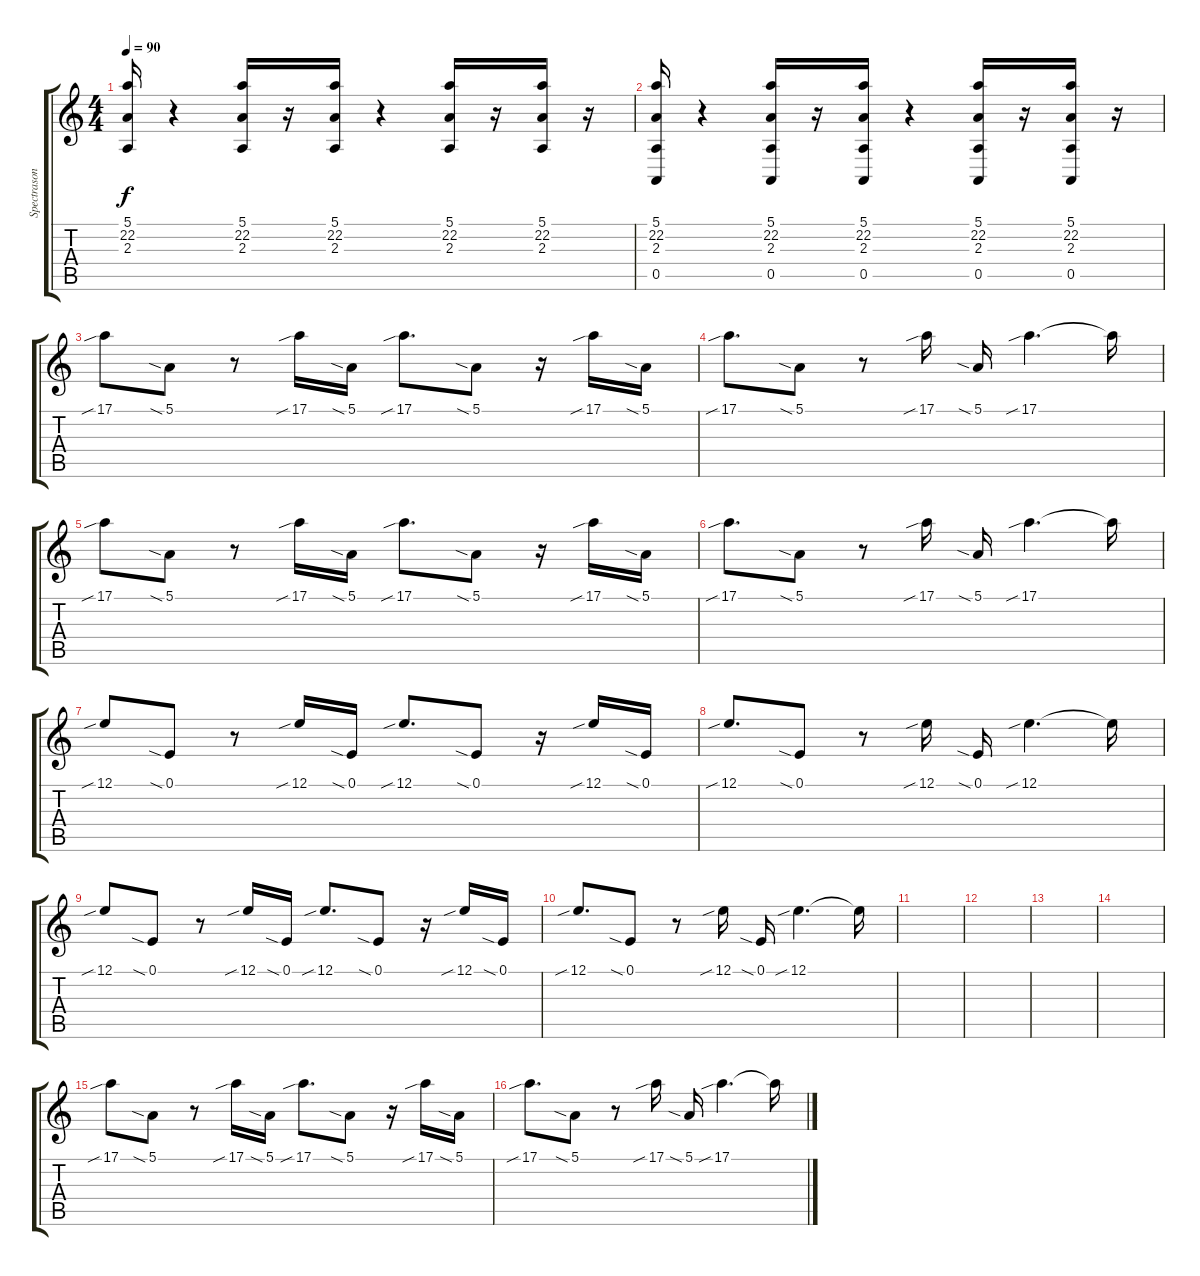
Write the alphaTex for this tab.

\track ("Spectrasonics Omnisphere" "Spectrason") {instrument fx8scifi}
\staff {score tabs}
\tuning (E4 B3 G3 D3 A2 E2) {hide}
\ts (4 4)
\tempo 90
\clef g2
\ks c
(5.1 22.2 2.3).16{dy f} r.4 (5.1 22.2 2.3).16 r.16 (5.1 22.2 2.3).16 r.4 (5.1 22.2 2.3).16 r.16 (5.1 22.2 2.3).16 r.16 |
(5.1 22.2 2.3 0.5).16 r.4 (5.1 22.2 2.3 0.5).16 r.16 (5.1 22.2 2.3 0.5).16 r.4 (5.1 22.2 2.3 0.5).16 r.16 (5.1 22.2 2.3 0.5).16 r.16 |
17.1{sib}.8{volume 11 instrument lead2sawtooth} 5.1{sia}.8 r.8 17.1{sib}.16{volume 11 instrument lead2sawtooth} 5.1{sia}.16 17.1{sib}.8{d volume 11 instrument lead2sawtooth} 5.1{sia}.8 r.16 17.1{sib}.16{volume 11 instrument lead2sawtooth} 5.1{sia}.16 |
17.1{sib}.8{d volume 11 instrument lead2sawtooth} 5.1{sia}.8 r.8 17.1{sib}.16{volume 11 instrument lead2sawtooth} 5.1{sia}.16 17.1{sib}.4{d volume 11 instrument lead2sawtooth} 17.1{t}.16 |
17.1{sib}.8{volume 11 instrument lead2sawtooth} 5.1{sia}.8 r.8 17.1{sib}.16{volume 11 instrument lead2sawtooth} 5.1{sia}.16 17.1{sib}.8{d volume 11 instrument lead2sawtooth} 5.1{sia}.8 r.16 17.1{sib}.16{volume 11 instrument lead2sawtooth} 5.1{sia}.16 |
17.1{sib}.8{d volume 11 instrument lead2sawtooth} 5.1{sia}.8 r.8 17.1{sib}.16{volume 11 instrument lead2sawtooth} 5.1{sia}.16 17.1{sib}.4{d volume 11 instrument lead2sawtooth} 17.1{t}.16 |
12.1{sib}.8{volume 11 instrument lead2sawtooth} 0.1{sia}.8 r.8 12.1{sib}.16{volume 11 instrument lead2sawtooth} 0.1{sia}.16 12.1{sib}.8{d volume 11 instrument lead2sawtooth} 0.1{sia}.8 r.16 12.1{sib}.16{volume 11 instrument lead2sawtooth} 0.1{sia}.16 |
12.1{sib}.8{d volume 11 instrument lead2sawtooth} 0.1{sia}.8 r.8 12.1{sib}.16{volume 11 instrument lead2sawtooth} 0.1{sia}.16 12.1{sib}.4{d volume 11 instrument lead2sawtooth} 12.1{t}.16 |
12.1{sib}.8{volume 11 instrument lead2sawtooth} 0.1{sia}.8 r.8 12.1{sib}.16{volume 11 instrument lead2sawtooth} 0.1{sia}.16 12.1{sib}.8{d volume 11 instrument lead2sawtooth} 0.1{sia}.8 r.16 12.1{sib}.16{volume 11 instrument lead2sawtooth} 0.1{sia}.16 |
12.1{sib}.8{d volume 11 instrument lead2sawtooth} 0.1{sia}.8 r.8 12.1{sib}.16{volume 11 instrument lead2sawtooth} 0.1{sia}.16 12.1{sib}.4{d volume 11 instrument lead2sawtooth} 12.1{t}.16 |
|
|
|
|
17.1{sib}.8{volume 11 instrument lead2sawtooth} 5.1{sia}.8 r.8 17.1{sib}.16{volume 11 instrument lead2sawtooth} 5.1{sia}.16 17.1{sib}.8{d volume 11 instrument lead2sawtooth} 5.1{sia}.8 r.16 17.1{sib}.16{volume 11 instrument lead2sawtooth} 5.1{sia}.16 |
17.1{sib}.8{d volume 11 instrument lead2sawtooth} 5.1{sia}.8 r.8 17.1{sib}.16{volume 11 instrument lead2sawtooth} 5.1{sia}.16 17.1{sib}.4{d volume 11 instrument lead2sawtooth} 17.1{t}.16
